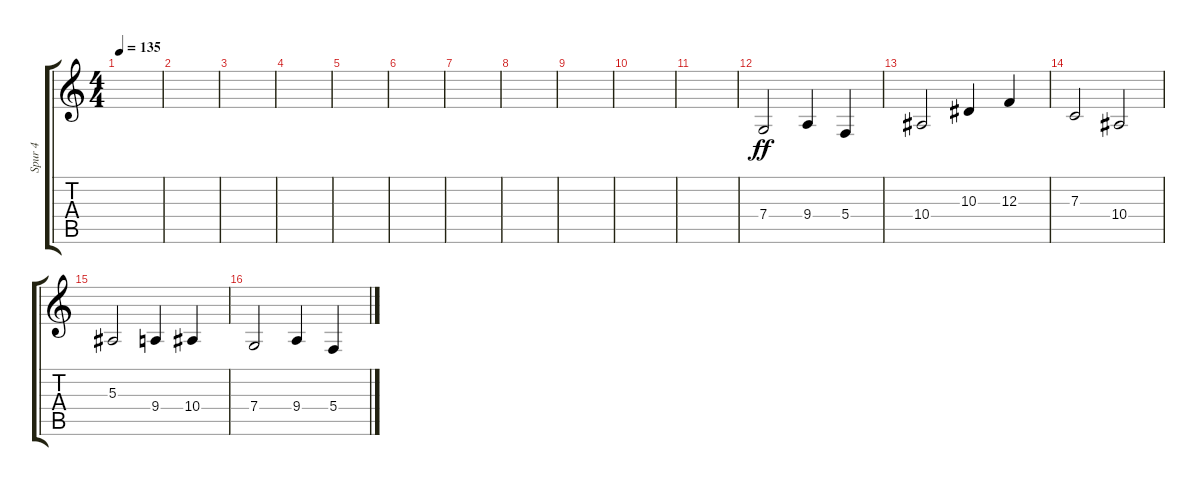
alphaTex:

\track ("Spur 4" "Spur 4") {instrument choiraahs}
\staff {score tabs}
\tuning (D4 A3 F3 C3 G2 D2) {hide}
\ts (4 4)
\tempo 135
\clef g2
\ks c
|
|
|
|
|
|
|
|
|
|
|
7.4.2{dy ff} 9.4.4 5.4.4 |
10.4.2 10.3.4 12.3.4 |
7.3.2 10.4.2 |
5.3.2 9.4.4 10.4.4 |
7.4.2 9.4.4 5.4.4
